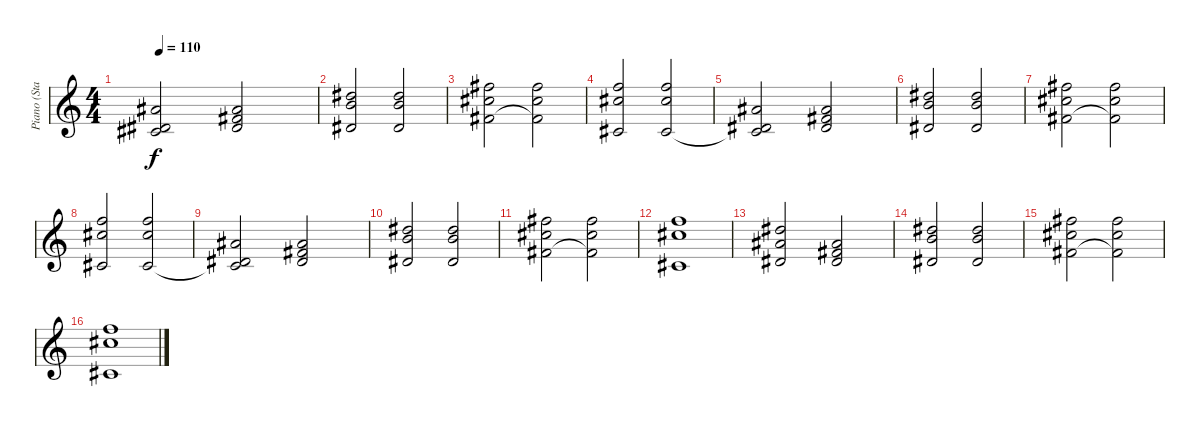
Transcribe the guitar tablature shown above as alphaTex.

\track ("Piano (Staff 1)" "Piano (Sta") {instrument electricguitarclean}
\staff {score}
\tuning (E4 B3 G3 D3 A2 E2 B1) {hide}
\ts (4 4)
\tempo 110
\clef g2
\ks c
(3.3 1.4 4.5{t}).2{dy f} (3.3 1.4 9.5).2 |
(4.2 4.3 1.4).2 (4.2 4.3 1.4).2 |
(2.1 2.2 4.4).2 (2.1 2.2 4.4{t}).2 |
(1.1 2.2 4.5).2 (1.1 2.2 4.5).2 |
(3.3 1.4 4.5{t}).2 (3.3 1.4 9.5).2 |
(4.2 4.3 1.4).2 (4.2 4.3 1.4).2 |
(2.1 2.2 4.4).2 (2.1 2.2 4.4{t}).2 |
(1.1 2.2 4.5).2 (1.1 2.2 4.5).2 |
(3.3 1.4 4.5{t}).2 (3.3 1.4 9.5).2 |
(4.2 4.3 1.4).2 (4.2 4.3 1.4).2 |
(2.1 2.2 4.4).2 (2.1 2.2 4.4{t}).2 |
(1.1 2.2 4.5).1 |
(4.2 3.3 1.4).2 (3.3 1.4 9.5).2 |
(4.2 4.3 1.4).2 (4.2 4.3 1.4).2 |
(2.1 2.2 4.4).2 (2.1 2.2 4.4{t}).2 |
(1.1 2.2 4.5).1
